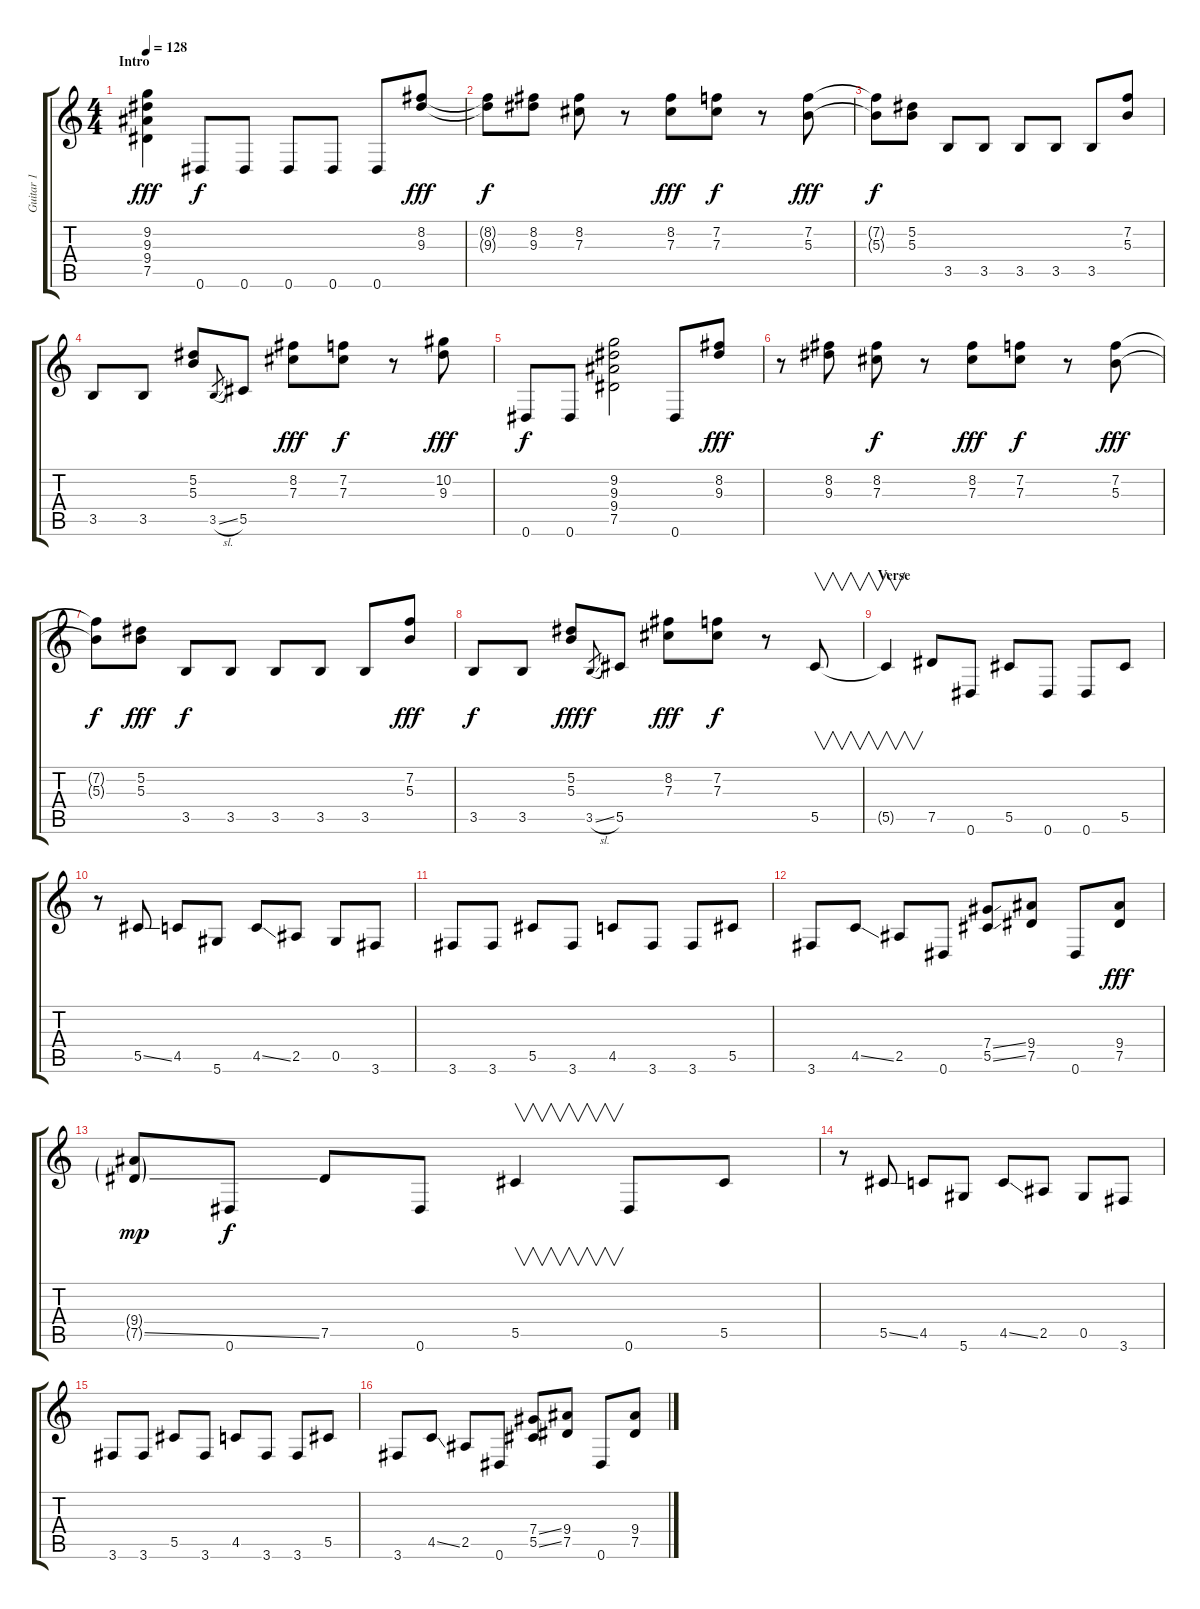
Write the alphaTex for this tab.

\track ("Guitar 1" "Guitar 1") {instrument distortionguitar}
\staff {score tabs}
\tuning (Eb4 Bb3 Gb3 Db3 Ab2 Eb2) {hide}
\ts (4 4)
\section ("" "Intro")
\tempo 128
\clef g2
\ks c
(9.2 9.3 9.4 7.5).4{dy fff instrument distortionguitar} 0.6.8{dy f} 0.6.8 0.6.8 0.6.8 0.6.8 (8.2 9.3).8{dy fff} |
(8.2{t} 9.3{t}).8{dy f} (8.2 9.3).8 (8.2 7.3).8 r.8 (8.2 7.3).8{dy fff} (7.2 7.3).8{dy f} r.8 (7.2 5.3).8{dy fff} |
(7.2{t} 5.3{t}).8{dy f} (5.2 5.3).8 3.5.8 3.5.8 3.5.8 3.5.8 3.5.8 (7.2 5.3).8 |
3.5.8 3.5.8 (5.2 5.3).8 3.5{sl}.8{gr} 5.5.8 (8.2 7.3).8{dy fff} (7.2 7.3).8{dy f} r.8 (10.2 9.3).8{dy fff} |
0.6.8{dy f} 0.6.8 (9.2 9.3 9.4 7.5).2 0.6.8 (8.2 9.3).8{dy fff} |
r.8 (8.2 9.3).8 (8.2 7.3).8{dy f} r.8 (8.2 7.3).8{dy fff} (7.2 7.3).8{dy f} r.8 (7.2 5.3).8{dy fff} |
(7.2{t} 5.3{t}).8{dy f} (5.2 5.3).8{dy fff} 3.5.8{dy f} 3.5.8 3.5.8 3.5.8 3.5.8 (7.2 5.3).8{dy fff} |
3.5.8{dy f} 3.5.8 (5.2 5.3).8{dy fff} 3.5{sl}.8{gr dy f} 5.5.8 (8.2 7.3).8{dy fff} (7.2 7.3).8{dy f} r.8 5.5.8{v} |
\section ("" "Verse")
5.5{t}.4{v} 7.5.8 0.6.8 5.5.8 0.6.8 0.6.8 5.5.8 |
r.8 5.5{ss}.8 4.5.8 5.6.8 4.5{ss}.8 2.5.8 0.5.8 3.6.8 |
3.6.8 3.6.8 5.5.8 3.6.8 4.5.8 3.6.8 3.6.8 5.5.8 |
3.6.8 4.5{ss}.8 2.5.8 0.6.8 (7.4{ss} 5.5{ss}).8 (9.4 7.5).8 0.6.8 (9.4 7.5).8{dy fff} |
(9.4{g} 7.5{ss g}).8{dy mp} 0.6.8{dy f} 7.5.8 0.6.8 5.5.4{v} 0.6.8 5.5.8 |
r.8 5.5{ss}.8 4.5.8 5.6.8 4.5{ss}.8 2.5.8 0.5.8 3.6.8 |
3.6.8 3.6.8 5.5.8 3.6.8 4.5.8 3.6.8 3.6.8 5.5.8 |
3.6.8 4.5{ss}.8 2.5.8 0.6.8 (7.4{ss} 5.5{ss}).8 (9.4 7.5).8 0.6.8 (9.4 7.5).8
